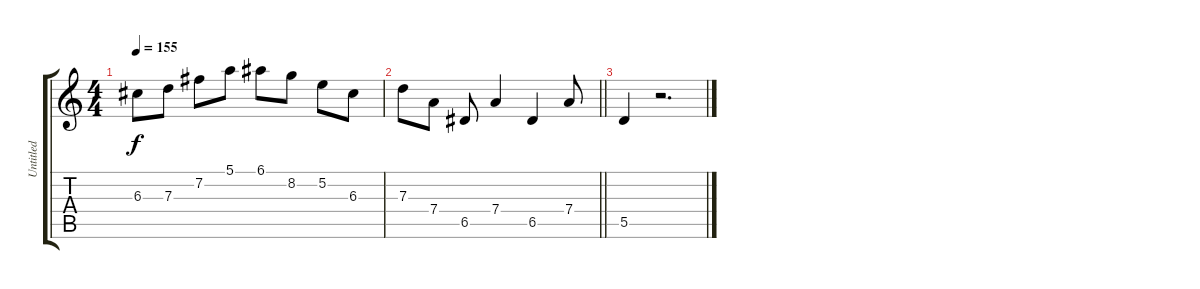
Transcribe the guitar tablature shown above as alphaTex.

\track ("Untitled" "Untitled") {instrument acousticguitarsteel}
\staff {score tabs}
\tuning (E4 B3 G3 D3 A2 E2) {hide}
\ts (4 4)
\tempo 155
\clef g2
\ks c
6.3.8{dy f} 7.3.8 7.2.8 5.1.8 6.1.8 8.2.8 5.2.8 6.3.8 |
\barLineRight lightlight
7.3.8 7.4.8 6.5.8 7.4.4 6.5.4 7.4.8 |
5.5.4 r.2{d}
